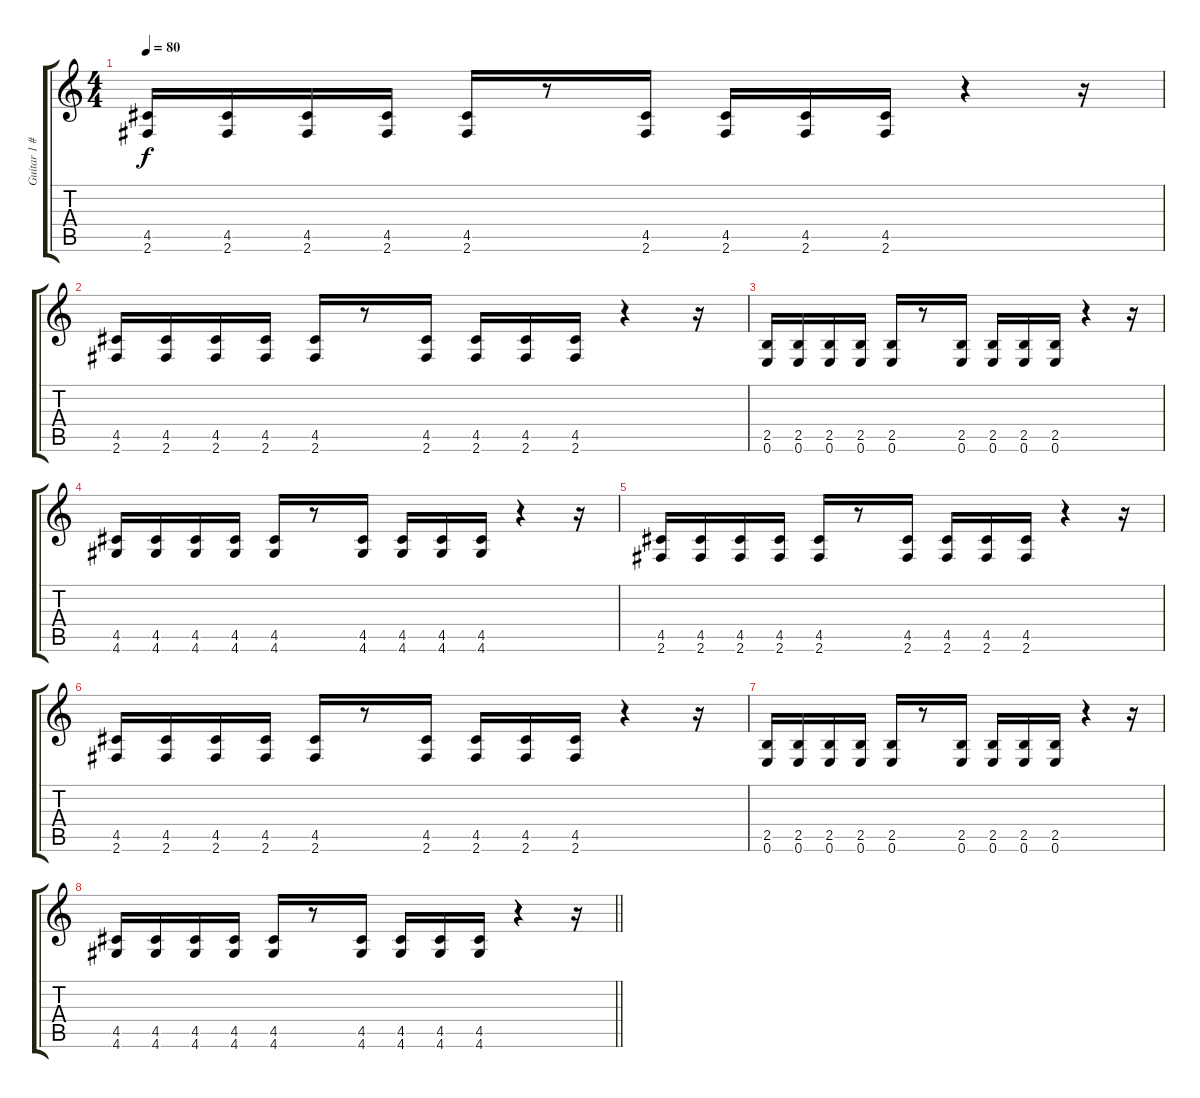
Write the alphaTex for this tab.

\track ("Guitar 1 #4" "Guitar 1 #") {instrument distortionguitar}
\staff {score tabs}
\tuning (E4 B3 G3 D3 A2 E2) {hide}
\ts (4 4)
\tempo 80
\clef g2
\ks c
(4.5 2.6).16{dy f} (4.5 2.6).16 (4.5 2.6).16 (4.5 2.6).16 (4.5 2.6).16 r.8 (4.5 2.6).16 (4.5 2.6).16 (4.5 2.6).16 (4.5 2.6).16 r.4 r.16 |
(4.5 2.6).16 (4.5 2.6).16 (4.5 2.6).16 (4.5 2.6).16 (4.5 2.6).16 r.8 (4.5 2.6).16 (4.5 2.6).16 (4.5 2.6).16 (4.5 2.6).16 r.4 r.16 |
(2.5 0.6).16 (2.5 0.6).16 (2.5 0.6).16 (2.5 0.6).16 (2.5 0.6).16 r.8 (2.5 0.6).16 (2.5 0.6).16 (2.5 0.6).16 (2.5 0.6).16 r.4 r.16 |
(4.5 4.6).16 (4.5 4.6).16 (4.5 4.6).16 (4.5 4.6).16 (4.5 4.6).16 r.8 (4.5 4.6).16 (4.5 4.6).16 (4.5 4.6).16 (4.5 4.6).16 r.4 r.16 |
(4.5 2.6).16 (4.5 2.6).16 (4.5 2.6).16 (4.5 2.6).16 (4.5 2.6).16 r.8 (4.5 2.6).16 (4.5 2.6).16 (4.5 2.6).16 (4.5 2.6).16 r.4 r.16 |
(4.5 2.6).16 (4.5 2.6).16 (4.5 2.6).16 (4.5 2.6).16 (4.5 2.6).16 r.8 (4.5 2.6).16 (4.5 2.6).16 (4.5 2.6).16 (4.5 2.6).16 r.4 r.16 |
(2.5 0.6).16 (2.5 0.6).16 (2.5 0.6).16 (2.5 0.6).16 (2.5 0.6).16 r.8 (2.5 0.6).16 (2.5 0.6).16 (2.5 0.6).16 (2.5 0.6).16 r.4 r.16 |
\barLineRight lightlight
(4.5 4.6).16 (4.5 4.6).16 (4.5 4.6).16 (4.5 4.6).16 (4.5 4.6).16 r.8 (4.5 4.6).16 (4.5 4.6).16 (4.5 4.6).16 (4.5 4.6).16 r.4 r.16
